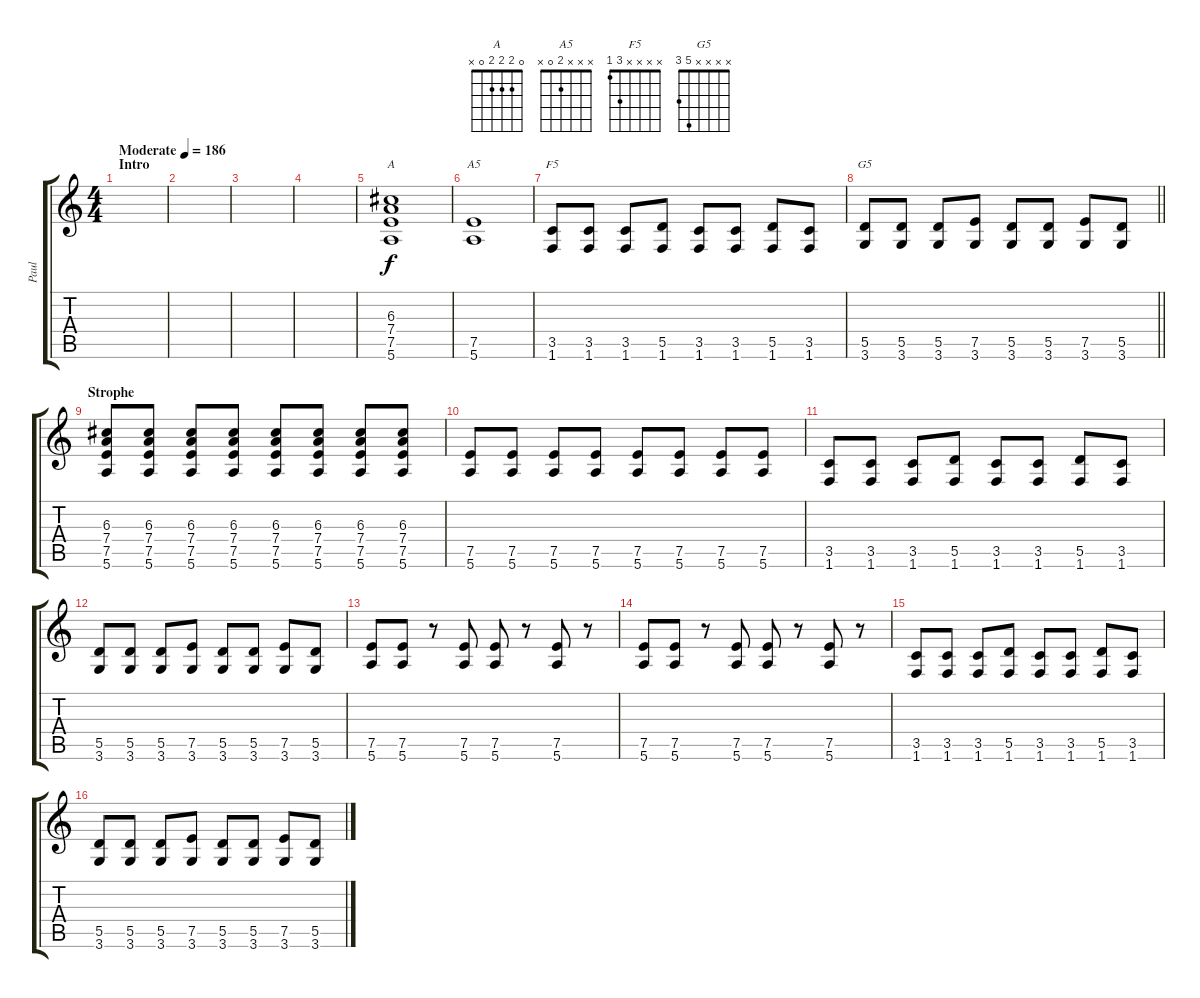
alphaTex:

\track ("Paul" "Paul") {instrument distortionguitar}
\staff {score tabs}
\tuning (E4 B3 G3 D3 A2 E2) {hide}
\chord ("A" 0 2 2 2 0 x)
\chord ("A5" x x x 2 0 x)
\chord ("F5" x x x x 3 1)
\chord ("G5" x x x x 5 3)
\ts (4 4)
\section ("" "Intro")
\tempo (186 "Moderate")
\clef g2
\ks c
|
|
|
|
(6.3 7.4 7.5 5.6).1{ch "A"} |
(7.5 5.6).1{ch "A5"} |
(3.5 1.6).8{ch "F5"} (3.5 1.6).8 (3.5 1.6).8 (5.5 1.6).8 (3.5 1.6).8 (3.5 1.6).8 (5.5 1.6).8 (3.5 1.6).8 |
\barLineRight lightlight
(5.5 3.6).8{ch "G5"} (5.5 3.6).8 (5.5 3.6).8 (7.5 3.6).8 (5.5 3.6).8 (5.5 3.6).8 (7.5 3.6).8 (5.5 3.6).8 |
\section ("" "Strophe")
(6.3 7.4 7.5 5.6).8 (6.3 7.4 7.5 5.6).8 (6.3 7.4 7.5 5.6).8 (6.3 7.4 7.5 5.6).8 (6.3 7.4 7.5 5.6).8 (6.3 7.4 7.5 5.6).8 (6.3 7.4 7.5 5.6).8 (6.3 7.4 7.5 5.6).8 |
(7.5 5.6).8 (7.5 5.6).8 (7.5 5.6).8 (7.5 5.6).8 (7.5 5.6).8 (7.5 5.6).8 (7.5 5.6).8 (7.5 5.6).8 |
(3.5 1.6).8 (3.5 1.6).8 (3.5 1.6).8 (5.5 1.6).8 (3.5 1.6).8 (3.5 1.6).8 (5.5 1.6).8 (3.5 1.6).8 |
(5.5 3.6).8 (5.5 3.6).8 (5.5 3.6).8 (7.5 3.6).8 (5.5 3.6).8 (5.5 3.6).8 (7.5 3.6).8 (5.5 3.6).8 |
(7.5 5.6).8 (7.5 5.6).8 r.8 (7.5 5.6).8 (7.5 5.6).8 r.8 (7.5 5.6).8 r.8 |
(7.5 5.6).8 (7.5 5.6).8 r.8 (7.5 5.6).8 (7.5 5.6).8 r.8 (7.5 5.6).8 r.8 |
(3.5 1.6).8 (3.5 1.6).8 (3.5 1.6).8 (5.5 1.6).8 (3.5 1.6).8 (3.5 1.6).8 (5.5 1.6).8 (3.5 1.6).8 |
(5.5 3.6).8 (5.5 3.6).8 (5.5 3.6).8 (7.5 3.6).8 (5.5 3.6).8 (5.5 3.6).8 (7.5 3.6).8 (5.5 3.6).8
